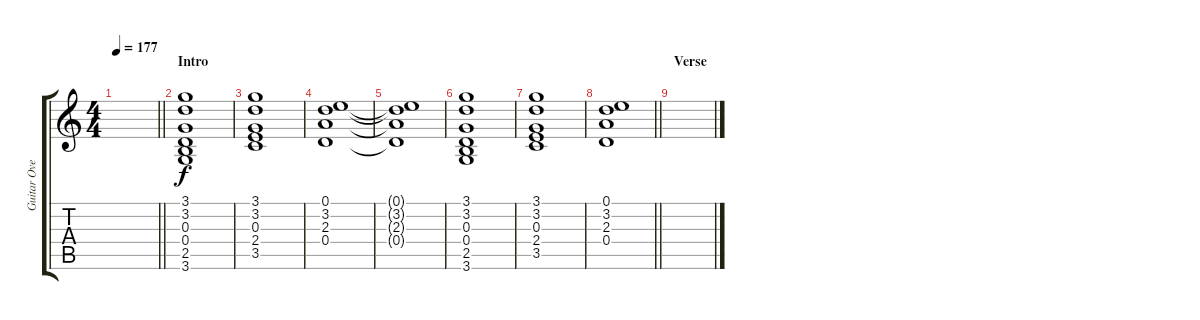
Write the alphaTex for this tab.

\track ("Guitar Overdrive" "Guitar Ove") {instrument overdrivenguitar}
\staff {score tabs}
\tuning (E4 B3 G3 D3 A2 E2) {hide}
\ts (4 4)
\tempo 177
\clef g2
\barLineRight lightlight
\ks c
|
\section ("" "Intro")
(3.1 3.2 0.3 0.4 2.5 3.6).1 |
(3.1 3.2 0.3 2.4 3.5).1 |
(0.1 3.2 2.3 0.4).1 |
(0.1{t} 3.2{t} 2.3{t} 0.4{t}).1 |
(3.1 3.2 0.3 0.4 2.5 3.6).1 |
(3.1 3.2 0.3 2.4 3.5).1 |
\barLineRight lightlight
(0.1 3.2 2.3 0.4).1 |
\section ("" "Verse")
